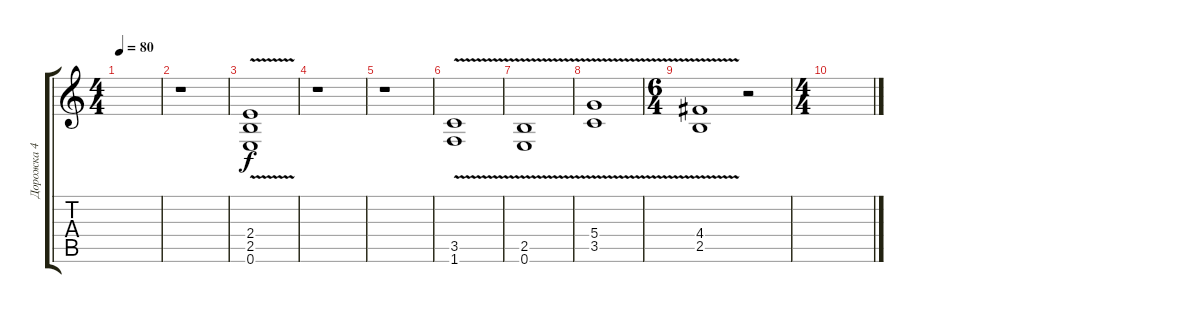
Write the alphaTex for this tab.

\track ("Дорожка 4" "Дорожка 4") {instrument distortionguitar}
\staff {score tabs}
\tuning (E4 B3 G3 D3 A2 E2) {hide}
\ts (4 4)
\tempo 80
\clef g2
\ks c
|
r.1 |
(2.4 2.5 0.6{v}).1 |
r.1 |
r.1 |
(3.5 1.6{v}).1 |
(2.5 0.6{v}).1 |
(5.4 3.5{v}).1 |
\ts (6 4)
(4.4 2.5{v}).1 r.2 |
\ts (4 4)
